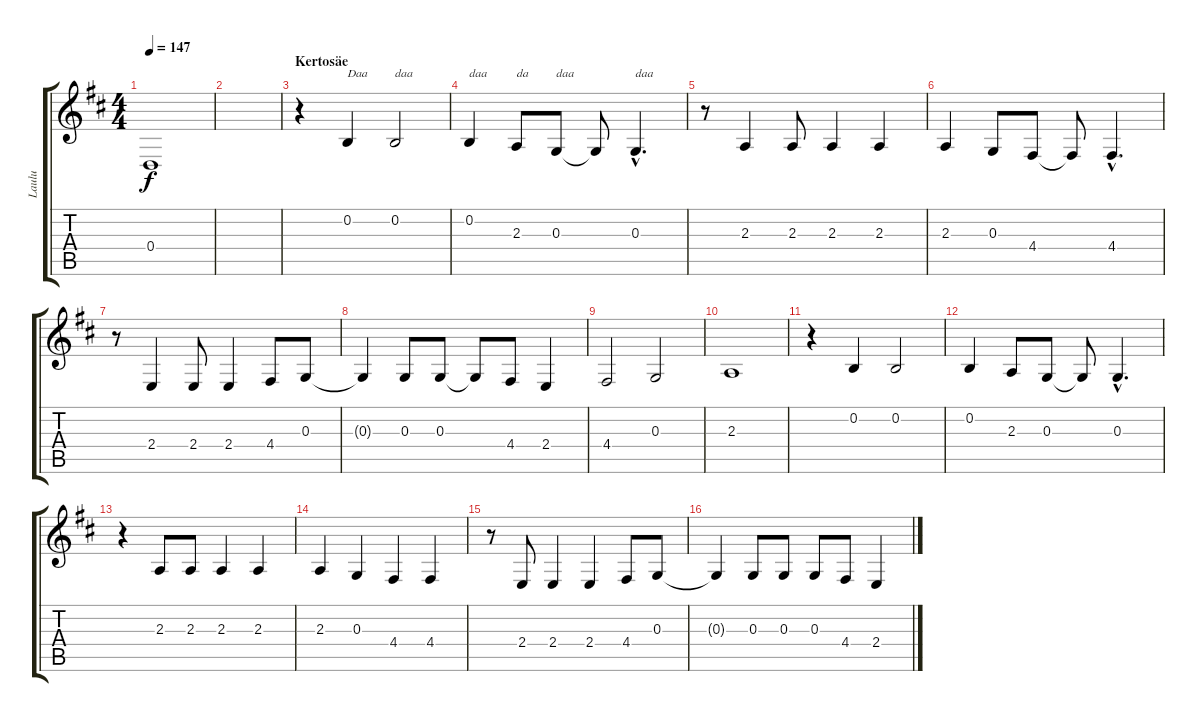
\track ("Laulu" "Laulu") {instrument flute}
\staff {score tabs}
\tuning (E4 B3 G3 D3 A2 E2) {hide}
\ts (4 4)
\tempo 147
\clef g2
\ks d
0.4.1{dy f} |
|
\section ("" "Kertosäe")
r.4 0.2.4{txt "Daa"} 0.2.2{txt "daa"} |
0.2.4{txt "daa"} 2.3.8{txt "da"} 0.3.8{txt "daa"} 0.3{t}.8 0.3{hac}.4{d txt "daa"} |
r.8 2.3.4 2.3.8 2.3.4 2.3.4 |
2.3.4 0.3.8 4.4.8 4.4{t}.8 4.4{hac}.4{d} |
r.8 2.4.4 2.4.8 2.4.4 4.4.8 0.3.8 |
0.3{t}.4 0.3.8 0.3.8 0.3{t}.8 4.4.8 2.4.4 |
4.4.2 0.3.2 |
2.3.1 |
r.4 0.2.4 0.2.2 |
0.2.4 2.3.8 0.3.8 0.3{t}.8 0.3{hac}.4{d} |
r.4 2.3.8 2.3.8 2.3.4 2.3.4 |
2.3.4 0.3.4 4.4.4 4.4.4 |
r.8 2.4.8 2.4.4 2.4.4 4.4.8 0.3.8 |
0.3{t}.4 0.3.8 0.3.8 0.3.8 4.4.8 2.4.4
